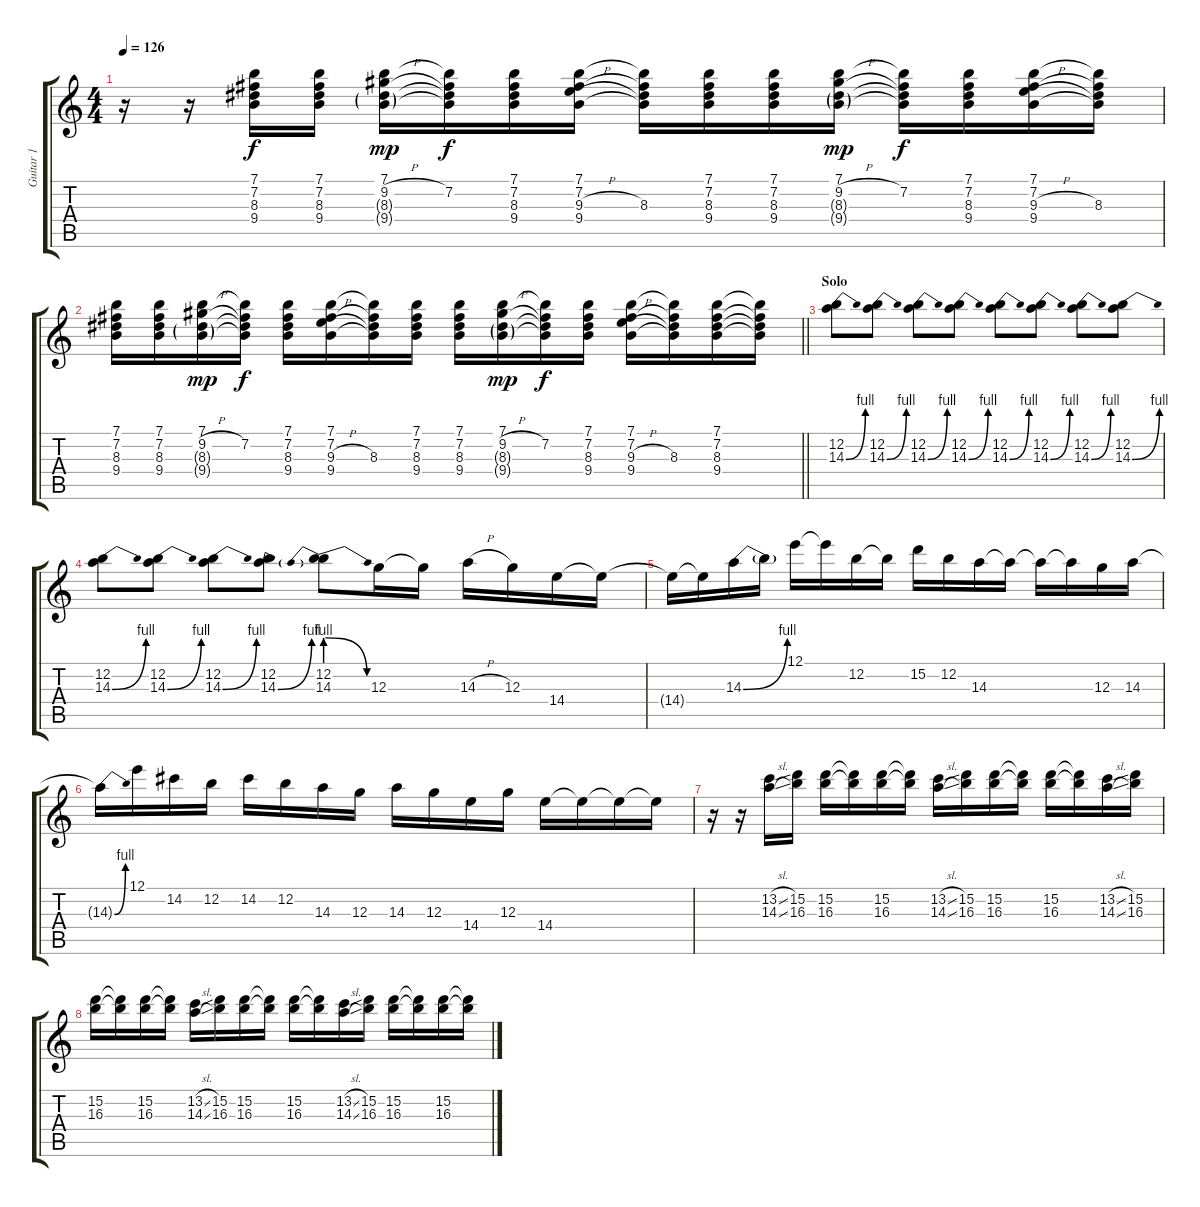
\track ("Guitar 1" "Guitar 1") {instrument overdrivenguitar}
\staff {score tabs}
\tuning (E4 B3 G3 D3 A2 E2) {hide}
\ts (4 4)
\tempo 126
\clef g2
\ks c
r.16{dy f} r.16 (7.1 7.2 8.3 9.4).16 (7.1 7.2 8.3 9.4).16 (7.1 9.2{h} 8.3{g} 9.4{g}).16{dy mp} (7.1{t} 7.2 8.3{t} 9.4{t}).16{dy f} (7.1 7.2 8.3 9.4).16 (7.1 7.2 9.3{h} 9.4).16 (7.1{t} 7.2{t} 8.3 9.4{t}).16 (7.1 7.2 8.3 9.4).16 (7.1 7.2 8.3 9.4).16 (7.1 9.2{h} 8.3{g} 9.4{g}).16{dy mp} (7.1{t} 7.2 8.3{t} 9.4{t}).16{dy f} (7.1 7.2 8.3 9.4).16 (7.1 7.2 9.3{h} 9.4).16 (7.1{t} 7.2{t} 8.3 9.4{t}).16 |
\barLineRight lightlight
(7.1 7.2 8.3 9.4).16 (7.1 7.2 8.3 9.4).16 (7.1 9.2{h} 8.3{g} 9.4{g}).16{dy mp} (7.1{t} 7.2 8.3{t} 9.4{t}).16{dy f} (7.1 7.2 8.3 9.4).16 (7.1 7.2 9.3{h} 9.4).16 (7.1{t} 7.2{t} 8.3 9.4{t}).16 (7.1 7.2 8.3 9.4).16 (7.1 7.2 8.3 9.4).16 (7.1 9.2{h} 8.3{g} 9.4{g}).16{dy mp} (7.1{t} 7.2 8.3{t} 9.4{t}).16{dy f} (7.1 7.2 8.3 9.4).16 (7.1 7.2 9.3{h} 9.4).16 (7.1{t} 7.2{t} 8.3 9.4{t}).16 (7.1 7.2 8.3 9.4).16 (7.1{t} 7.2{t} 8.3{t} 9.4{t}).16 |
\section ("" "Solo")
(12.2 14.3{be (bend 0 0 60 4)}).8 (12.2 14.3{be (bend 0 0 60 4)}).8 (12.2 14.3{be (bend 0 0 60 4)}).8 (12.2 14.3{be (bend 0 0 60 4)}).8 (12.2 14.3{be (bend 0 0 60 4)}).8 (12.2 14.3{be (bend 0 0 60 4)}).8 (12.2 14.3{be (bend 0 0 60 4)}).8 (12.2 14.3{be (bend 0 0 60 4)}).8 |
(12.2 14.3{be (bend 0 0 60 4)}).8 (12.2 14.3{be (bend 0 0 60 4)}).8 (12.2 14.3{be (bend 0 0 60 4)}).8 (12.2 14.3{be (bend 0 0 60 4)}).8 (12.2 14.3{be (prebendrelease 0 4 60 0)}).8 12.3.16 12.3{t}.16 14.3{h}.16 12.3.16 14.4.16 14.4{t}.16 |
14.4{t}.16 14.4{t}.16 14.3{be (bend 0 0 60 4)}.16 14.3{t}.16 12.1.16 12.1{t}.16 12.2.16 12.2{t}.16 15.2.16 12.2.16 14.3.16 14.3{t}.16 14.3{t}.16 14.3{t}.16 12.3.16 14.3.16 |
14.3{be (bend 0 0 60 4) t}.16 12.1.16 14.2.16 12.2.16 14.2.16 12.2.16 14.3.16 12.3.16 14.3.16 12.3.16 14.4.16 12.3.16 14.4.16 14.4{t}.16 14.4{t}.16 14.4{t}.16 |
r.16 r.16 (13.2{sl} 14.3{sl}).16 (15.2 16.3).16 (15.2 16.3).16 (15.2{t} 16.3{t}).16 (15.2 16.3).16 (15.2{t} 16.3{t}).16 (13.2{sl} 14.3{sl}).16 (15.2 16.3).16 (15.2 16.3).16 (15.2{t} 16.3{t}).16 (15.2 16.3).16 (15.2{t} 16.3{t}).16 (13.2{sl} 14.3{sl}).16 (15.2 16.3).16 |
(15.2 16.3).16 (15.2{t} 16.3{t}).16 (15.2 16.3).16 (15.2{t} 16.3{t}).16 (13.2{sl} 14.3{sl}).16 (15.2 16.3).16 (15.2 16.3).16 (15.2{t} 16.3{t}).16 (15.2 16.3).16 (15.2{t} 16.3{t}).16 (13.2{sl} 14.3{sl}).16 (15.2 16.3).16 (15.2 16.3).16 (15.2{t} 16.3{t}).16 (15.2 16.3).16 (15.2{t} 16.3{t}).16
